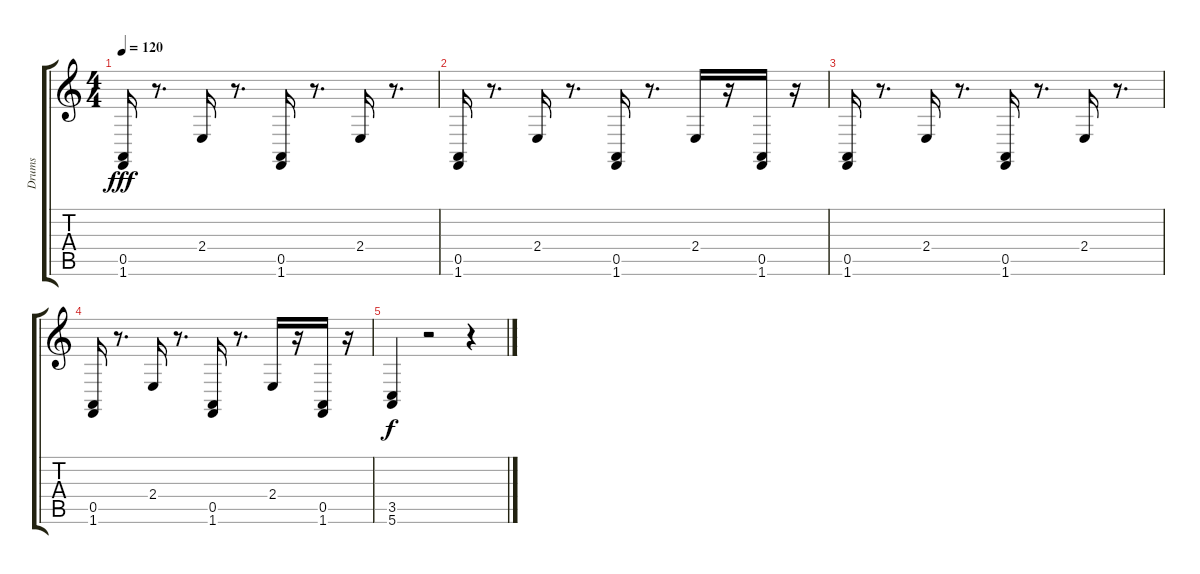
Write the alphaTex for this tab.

\track ("Drums" "Drums") {instrument taikodrum}
\staff {score tabs}
\tuning (E4 B3 G3 D3 A2 E2) {hide}
\ts (4 4)
\tempo 120
\clef g2
\ks c
(0.5 1.6).16{dy fff} r.8{d} 2.4.16 r.8{d} (0.5 1.6).16 r.8{d} 2.4.16 r.8{d} |
(0.5 1.6).16 r.8{d} 2.4.16 r.8{d} (0.5 1.6).16 r.8{d} 2.4.16 r.16 (0.5 1.6).16 r.16 |
(0.5 1.6).16 r.8{d} 2.4.16 r.8{d} (0.5 1.6).16 r.8{d} 2.4.16 r.8{d} |
(0.5 1.6).16 r.8{d} 2.4.16 r.8{d} (0.5 1.6).16 r.8{d} 2.4.16 r.16 (0.5 1.6).16 r.16 |
(3.5 5.6).4{dy f} r.2 r.4
